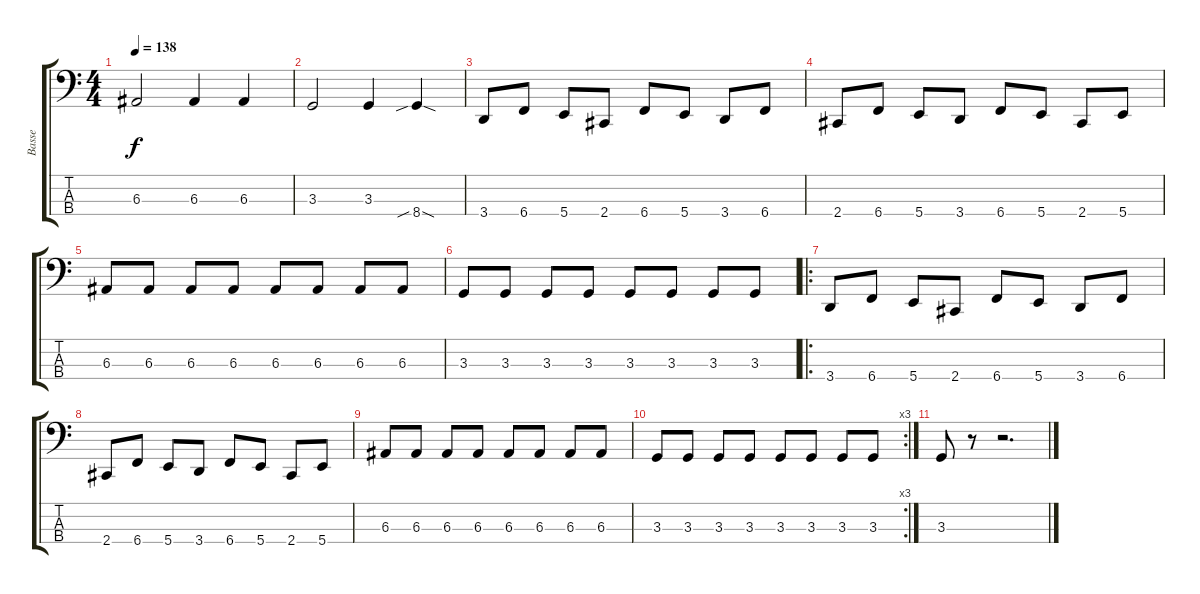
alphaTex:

\track ("Basse" "Basse") {instrument electricbassfinger}
\staff {score tabs}
\tuning (D2 A1 E1 B0) {hide}
\ts (4 4)
\tempo 138
\clef f4
\ks c
6.3.2{dy f} 6.3.4 6.3.4 |
3.3.2 3.3.4 8.4{sib sod}.4 |
3.4.8 6.4.8 5.4.8 2.4.8 6.4.8 5.4.8 3.4.8 6.4.8 |
2.4.8 6.4.8 5.4.8 3.4.8 6.4.8 5.4.8 2.4.8 5.4.8 |
6.3.8 6.3.8 6.3.8 6.3.8 6.3.8 6.3.8 6.3.8 6.3.8 |
3.3.8 3.3.8 3.3.8 3.3.8 3.3.8 3.3.8 3.3.8 3.3.8 |
\ro
3.4.8 6.4.8 5.4.8 2.4.8 6.4.8 5.4.8 3.4.8 6.4.8 |
2.4.8 6.4.8 5.4.8 3.4.8 6.4.8 5.4.8 2.4.8 5.4.8 |
6.3.8 6.3.8 6.3.8 6.3.8 6.3.8 6.3.8 6.3.8 6.3.8 |
\rc 3
3.3.8 3.3.8 3.3.8 3.3.8 3.3.8 3.3.8 3.3.8 3.3.8 |
3.3.8 r.8 r.2{d}
